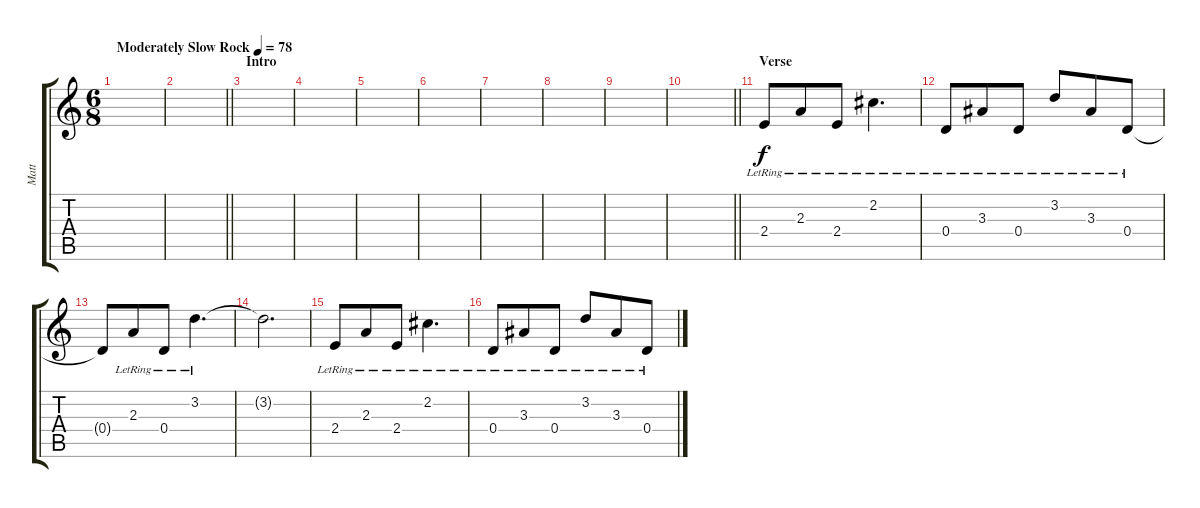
\track ("Matt" "Matt") {instrument electricguitarclean}
\staff {score tabs}
\tuning (E4 B3 G3 D3 A2 E2) {hide}
\ts (6 8)
\tempo (78 "Moderately Slow Rock")
\clef g2
\ks c
|
\barLineRight lightlight
|
\section ("" "Intro")
|
|
|
|
|
|
|
\barLineRight lightlight
|
\section ("" "Verse")
2.4{lr}.8 2.3{lr}.8 2.4{lr}.8 2.2{lr}.4{d} |
0.4{lr}.8 3.3{lr}.8 0.4{lr}.8 3.2{lr}.8 3.3{lr}.8 0.4{lr}.8 |
0.4{t}.8 2.3{lr}.8 0.4{lr}.8 3.2{lr}.4{d} |
3.2{t}.2{d} |
2.4{lr}.8 2.3{lr}.8 2.4{lr}.8 2.2{lr}.4{d} |
0.4{lr}.8 3.3{lr}.8 0.4{lr}.8 3.2{lr}.8 3.3{lr}.8 0.4{lr}.8
